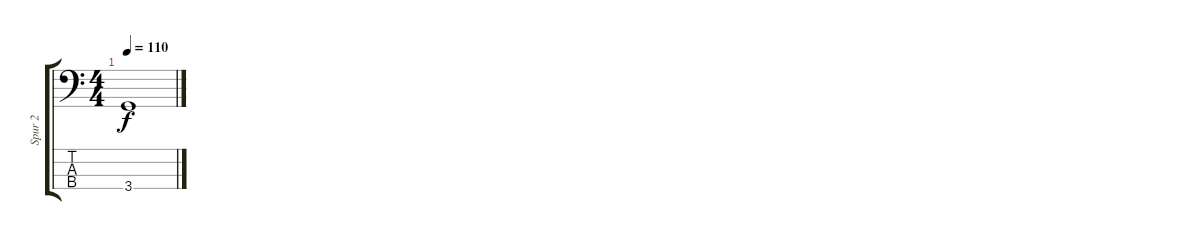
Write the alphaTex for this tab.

\track ("Spur 2" "Spur 2") {instrument electricbasspick}
\staff {score tabs}
\tuning (G2 D2 A1 E1) {hide}
\ts (4 4)
\tempo 110
\clef f4
\ks c
3.4.1{dy f}
